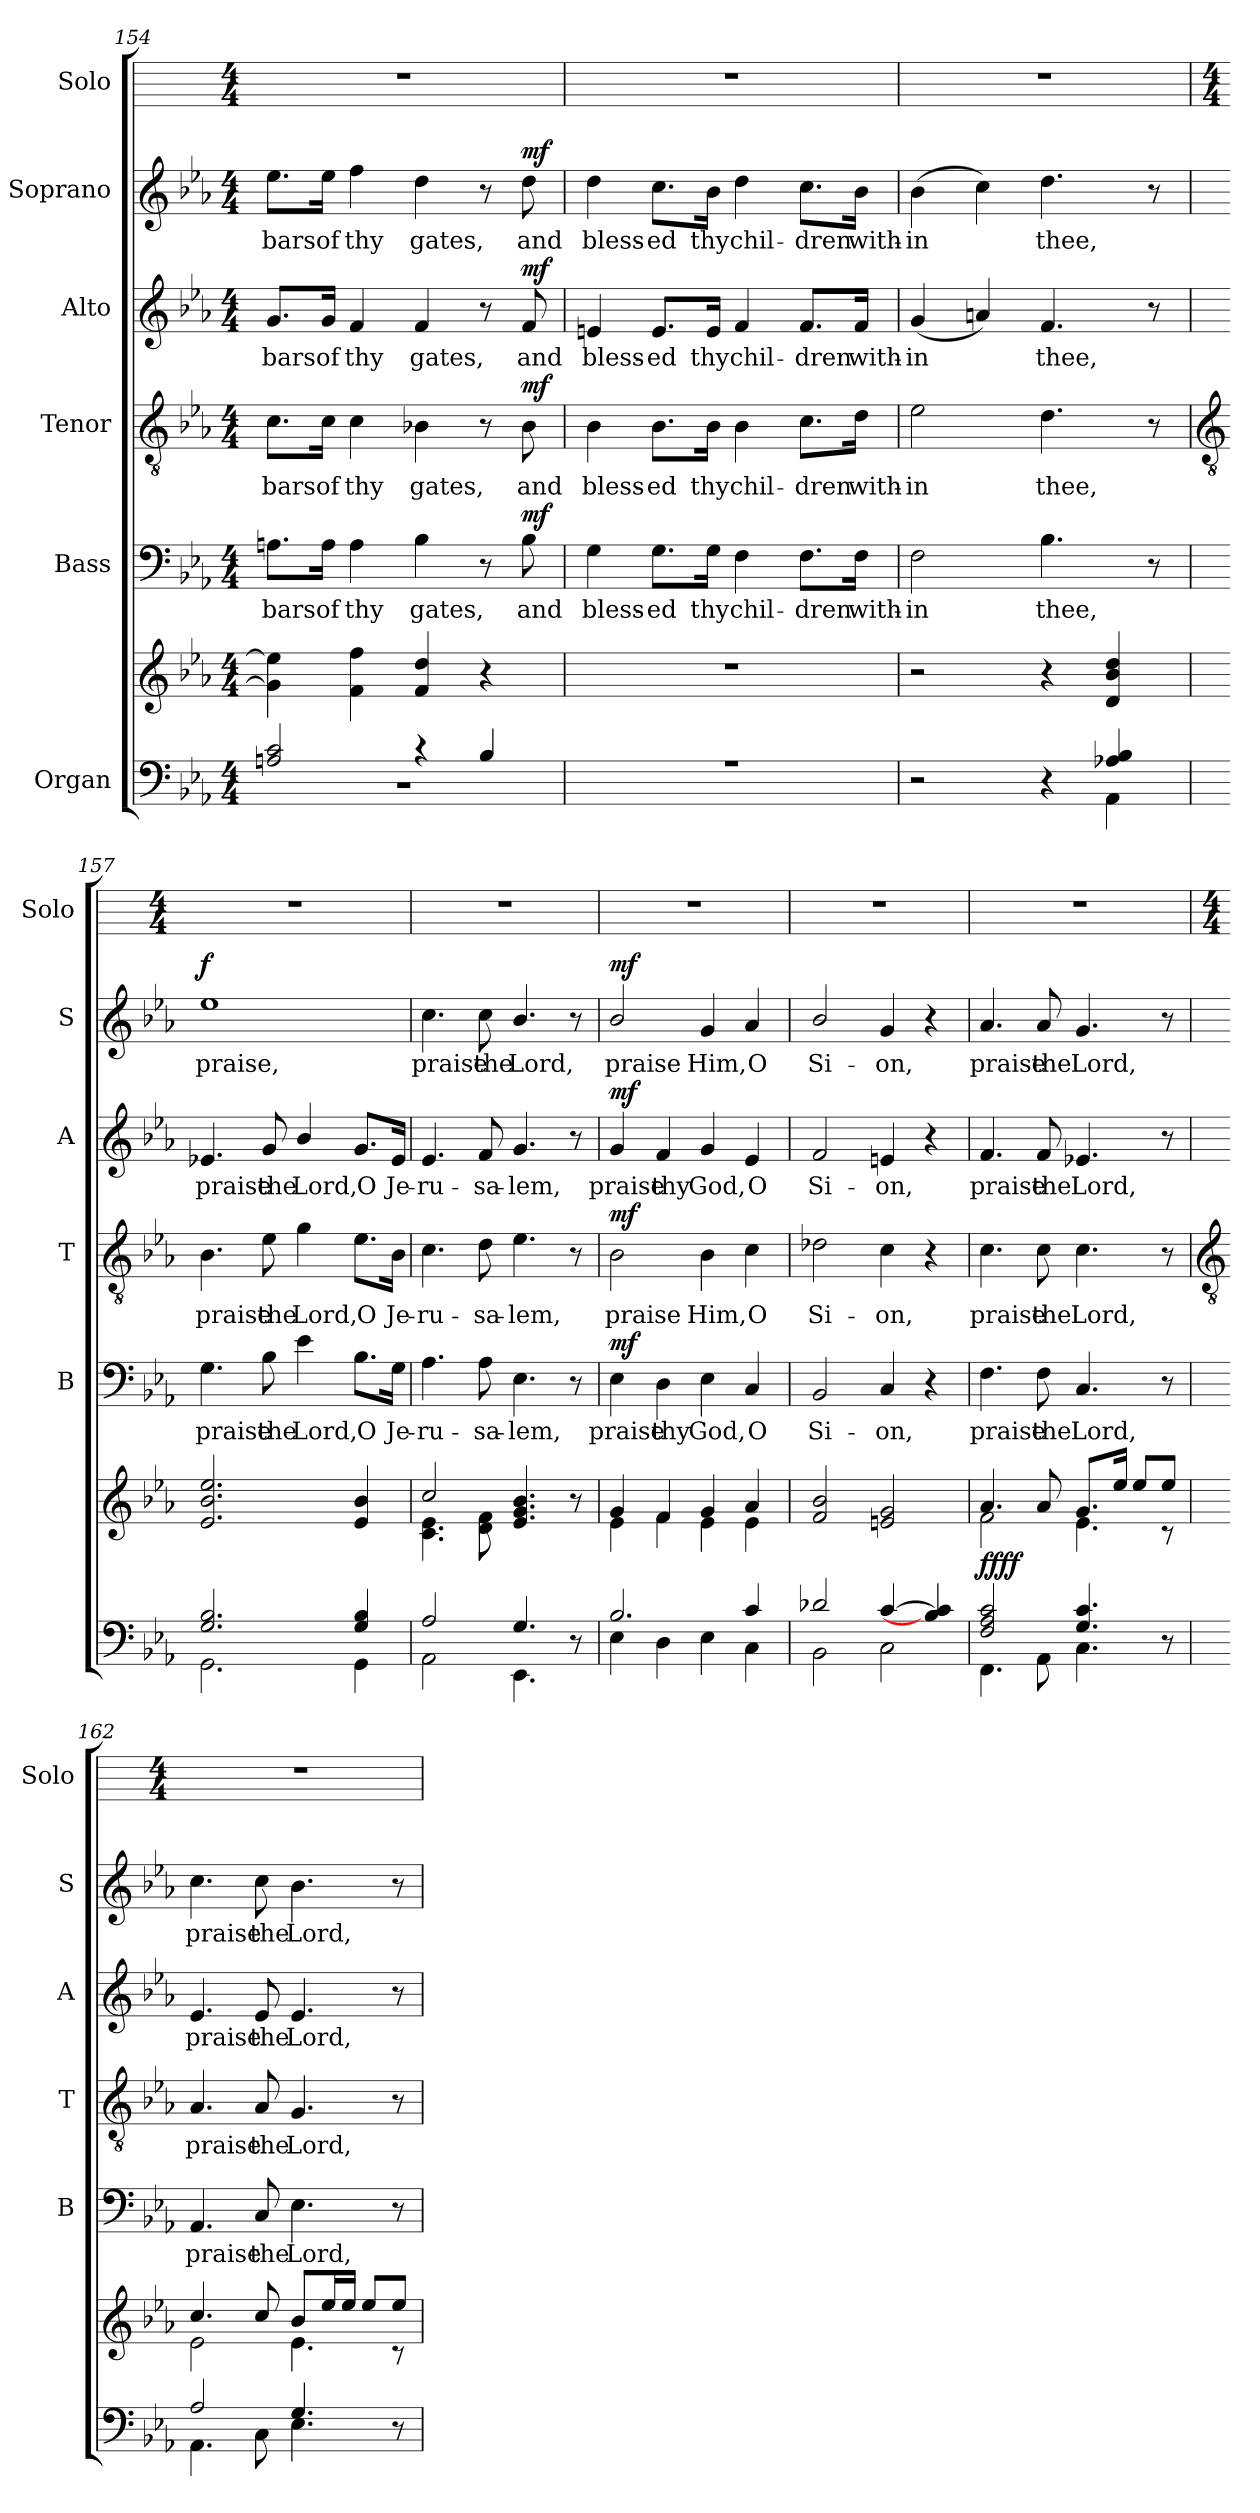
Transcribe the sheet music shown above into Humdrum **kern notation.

**kern	**kern	**dynam	**kern	**text	**dynam	**kern	**text	**dynam	**kern	**text	**dynam	**kern	**text	**dynam	**kern
*part6	*part6	*part6	*part5	*part5	*part5	*part4	*part4	*part4	*part3	*part3	*part3	*part2	*part2	*part2	*part1
*staff7	*staff6	*staff6/7	*staff5	*staff5	*staff5	*staff4	*staff4	*staff4	*staff3	*staff3	*staff3	*staff2	*staff2	*staff2	*staff1
*I"Organ	*	*	*I"Bass	*	*	*I"Tenor	*	*	*I"Alto	*	*	*I"Soprano	*	*	*I"Solo
*	*	*	*I'B	*	*	*I'T	*	*	*I'A	*	*	*I'S	*	*	*I'Solo
*clefF4	*clefG2	*	*clefF4	*	*	*clefGv2	*	*	*clefG2	*	*	*clefG2	*	*	*
*k[b-e-a-]	*k[b-e-a-]	*	*k[b-e-a-]	*	*	*k[b-e-a-]	*	*	*k[b-e-a-]	*	*	*k[b-e-a-]	*	*	*
*E-:	*E-:	*	*E-:	*	*	*E-:	*	*	*E-:	*	*	*E-:	*	*	*
*M4/4	*M4/4	*	*M4/4	*	*	*M4/4	*	*	*M4/4	*	*	*M4/4	*	*	*M4/4
=154	=154	=154	=154	=154	=154	=154	=154	=154	=154	=154	=154	=154	=154	=154	=154
*^	*	*	*	*	*	*	*	*	*	*	*	*	*	*	*
!	!	!	!	!	!LO:LY:b	!	!	!LO:LY:b	!	!	!LO:LY:b	!	!	!LO:LY:b	!	!
2An/ 2c/	1r	4g] 4ee-]	.	8.An\L	bars	.	8.c\L	bars	.	8.g/L	bars	.	8.ee-\L	bars	.	1r
!	!	!	!	!	!LO:LY:b	!	!	!LO:LY:b	!	!	!LO:LY:b	!	!	!LO:LY:b	!	!
.	.	.	.	16A\Jk	of	.	16c\Jk	of	.	16g/Jk	of	.	16ee-\Jk	of	.	.
!	!	!	!	!	!LO:LY:b	!	!	!LO:LY:b	!	!	!LO:LY:b	!	!	!LO:LY:b	!	!
.	.	4f 4ff	.	4A	thy	.	4c	thy	.	4f	thy	.	4ff	thy	.	.
!	!	!	!	!	!LO:LY:b	!	!	!LO:LY:b	!	!	!LO:LY:b	!	!	!LO:LY:b	!	!
4r	.	4f 4dd	.	4B-	gates,	.	4B-X	gates,	.	4f	gates,	.	4dd	gates,	.	.
4B-/	.	4r	.	8r	.	.	8r	.	.	8r	.	.	8r	.	.	.
!	!	!	!	!	!LO:LY:b	!LO:DY:b	!	!LO:LY:b	!LO:DY:b	!	!LO:LY:b	!LO:DY:b	!	!LO:LY:b	!LO:DY:b	!
.	.	.	.	8B-	and	mf	8B-	and	mf	8f	and	mf	8dd	and	mf	.
=155	=155	=155	=155	=155	=155	=155	=155	=155	=155	=155	=155	=155	=155	=155	=155	=155
!	!	!	!	!	!LO:LY:b	!	!	!LO:LY:b	!	!	!LO:LY:b	!	!	!LO:LY:b	!	!
1r	1ryy	1r	.	4G	bless-	.	4B-	bless-	.	4en	bless-	.	4dd	bless-	.	1r
!	!	!	!	!	!LO:LY:b	!	!	!LO:LY:b	!	!	!LO:LY:b	!	!	!LO:LY:b	!	!
.	.	.	.	8.G\L	-ed	.	8.B-\L	-ed	.	8.e/L	-ed	.	8.cc\L	-ed	.	.
!	!	!	!	!	!LO:LY:b	!	!	!LO:LY:b	!	!	!LO:LY:b	!	!	!LO:LY:b	!	!
.	.	.	.	16G\Jk	thy	.	16B-\Jk	thy	.	16e/Jk	thy	.	16b-\Jk	thy	.	.
!	!	!	!	!	!LO:LY:b	!	!	!LO:LY:b	!	!	!LO:LY:b	!	!	!LO:LY:b	!	!
.	.	.	.	4F	chil-	.	4B-	chil-	.	4f	chil-	.	4dd	chil-	.	.
!	!	!	!	!	!LO:LY:b	!	!	!LO:LY:b	!	!	!LO:LY:b	!	!	!LO:LY:b	!	!
.	.	.	.	8.F\L	-dren	.	8.c\L	-dren	.	8.f/L	-dren	.	8.cc\L	-dren	.	.
!	!	!	!	!	!LO:LY:b	!	!	!LO:LY:b	!	!	!LO:LY:b	!	!	!LO:LY:b	!	!
.	.	.	.	16F\Jk	with-	.	16d\Jk	with-	.	16f/Jk	with-	.	16b-\Jk	with-	.	.
=156	=156	=156	=156	=156	=156	=156	=156	=156	=156	=156	=156	=156	=156	=156	=156	=156
!	!	!	!	!	!LO:LY:b	!	!	!LO:LY:b	!	!	!LO:LY:b	!	!	!LO:LY:b	!	!
2r	2.ryy	2r	.	2F	-in	.	2e-	-in	.	(<4g	-in	.	(>4b-	-in	.	1r
.	.	.	.	.	.	.	.	.	.	4an)	.	.	4cc)	.	.	.
!	!	!	!	!	!LO:LY:b	!	!	!LO:LY:b	!	!	!LO:LY:b	!	!	!LO:LY:b	!	!
4r	.	4r	.	4.B-	thee,	.	4.d	thee,	.	4.f	thee,	.	4.dd	thee,	.	.
4A-X/ 4B-/	4AA-\	4d 4b- 4dd	.	.	.	.	.	.	.	.	.	.	.	.	.	.
.	.	.	.	8r	.	.	8r	.	.	8r	.	.	8r	.	.	.
!!LO:LB:g=z
=157	=157	=157	=157	=157	=157	=157	=157	=157	=157	=157	=157	=157	=157	=157	=157	=157
*	*	*	*	*	*	*	*clefGv2	*	*	*	*	*	*	*	*	*
*	*	*	*	*	*	*	*	*	*	*	*	*	*	*	*	*M4/4
*	*	*^	*	*	*	*	*	*	*	*	*	*	*	*	*	*
!	!	!	!	!	!	!LO:LY:b	!	!	!LO:LY:b	!	!	!LO:LY:b	!	!	!LO:LY:b	!LO:DY:b	!
2.G/ 2.B-/	2.GG\	2.e-/ 2.b-/ 2.ee-/	1ryy	.	4.G	praise	.	4.B-	praise	.	4.e-X	praise	.	1ee-	praise,	f	1r
!	!	!	!	!	!	!LO:LY:b	!	!	!LO:LY:b	!	!	!LO:LY:b	!	!	!	!	!
.	.	.	.	.	8B-	the	.	8e-	the	.	8g	the	.	.	.	.	.
!	!	!	!	!	!	!LO:LY:b	!	!	!LO:LY:b	!	!	!LO:LY:b	!	!	!	!	!
.	.	.	.	.	4e-\	Lord,	.	4g\	Lord,	.	4b-/	Lord,	.	.	.	.	.
!	!	!	!	!	!	!LO:LY:b	!	!	!LO:LY:b	!	!	!LO:LY:b	!	!	!	!	!
4G/ 4B-/	4GG\	4e-/ 4b-/	.	.	8.B-\L	O	.	8.e-\L	O	.	8.g/L	O	.	.	.	.	.
!	!	!	!	!	!	!LO:LY:b	!	!	!LO:LY:b	!	!	!LO:LY:b	!	!	!	!	!
.	.	.	.	.	16G\Jk	Je-	.	16B-\Jk	Je-	.	16e-/Jk	Je-	.	.	.	.	.
=158	=158	=158	=158	=158	=158	=158	=158	=158	=158	=158	=158	=158	=158	=158	=158	=158	=158
!	!	!	!	!	!	!LO:LY:b	!	!	!LO:LY:b	!	!	!LO:LY:b	!	!	!LO:LY:b	!	!
2A-/	2AA-\	2cc/	4.c\ 4.e-\	.	4.A-	-ru-	.	4.c	-ru-	.	4.e-	-ru-	.	4.cc	praise	.	1r
!	!	!	!	!	!	!LO:LY:b	!	!	!LO:LY:b	!	!	!LO:LY:b	!	!	!LO:LY:b	!	!
.	.	.	8d\ 8f\	.	8A-	-sa-	.	8d	-sa-	.	8f	-sa-	.	8cc	the	.	.
!	!	!	!	!	!	!LO:LY:b	!	!	!LO:LY:b	!	!	!LO:LY:b	!	!	!LO:LY:b	!	!
4.G/	4.EE-\	4.e-/ 4.g/ 4.b-/	2ryy	.	4.E-\	-lem,	.	4.e-\	-lem,	.	4.g/	-lem,	.	4.b-/	Lord,	.	.
8r	8ryy	8r	.	.	8r	.	.	8r	.	.	8r	.	.	8r	.	.	.
=159	=159	=159	=159	=159	=159	=159	=159	=159	=159	=159	=159	=159	=159	=159	=159	=159	=159
!	!	!	!	!LO:DY:b=2	!	!LO:LY:b	!	!	!LO:LY:b	!	!	!LO:LY:b	!	!	!LO:LY:b	!	!
!	!	!	!	!LO:DY:n=1:a=2	!	!	!	!	!	!	!	!	!	!	!	!	!
!	!	!	!	!LO:DY:n=2:b	!	!	!	!	!	!	!	!	!	!	!	!	!
!	!	!	!	!LO:DY:n=3:b	!	!	!LO:DY:b	!	!	!LO:DY:b	!	!	!LO:DY:b	!	!	!LO:DY:b	!
2.B-/	4E-\	4g/	4e-\	mf mf mf mf	4E-	praise	mf	2B-\	praise	mf	4g	praise	mf	2b-/	praise	mf	1r
!	!	!	!	!	!	!LO:LY:b	!	!	!	!	!	!LO:LY:b	!	!	!	!	!
.	4D\	4f/	4f\	.	4D	thy	.	.	.	.	4f	thy	.	.	.	.	.
!	!	!	!	!	!	!LO:LY:b	!	!	!LO:LY:b	!	!	!LO:LY:b	!	!	!LO:LY:b	!	!
.	4E-\	4g/	4e-\	.	4E-	God,	.	4B-	Him,	.	4g	God,	.	4g	Him,	.	.
!	!	!	!	!	!	!LO:LY:b	!	!	!LO:LY:b	!	!	!LO:LY:b	!	!	!LO:LY:b	!	!
4c/	4C\	4a-/	4e-\	.	4C	O	.	4c	O	.	4e-	O	.	4a-	O	.	.
=160	=160	=160	=160	=160	=160	=160	=160	=160	=160	=160	=160	=160	=160	=160	=160	=160	=160
!	!	!	!	!	!	!LO:LY:b	!	!	!LO:LY:b	!	!	!LO:LY:b	!	!	!LO:LY:b	!	!
2d-X/	2BB-\	2f/ 2b-/	1ryy	.	2BB-/	Si-	.	2d-X\	Si-	.	2f/	Si-	.	2b-/	Si-	.	1r
!	!	!	!	!	!	!LO:LY:b	!	!	!LO:LY:b	!	!	!LO:LY:b	!	!	!LO:LY:b	!	!
[4c/	2C\	2en/ 2g/	.	.	4C	-on,	.	4c	-on,	.	4en	-on,	.	4g	-on,	.	.
4B-/] 4c/]	.	.	.	.	4r	.	.	4r	.	.	4r	.	.	4r	.	.	.
=161	=161	=161	=161	=161	=161	=161	=161	=161	=161	=161	=161	=161	=161	=161	=161	=161	=161
!	!	!	!	!LO:DY:a=2	!	!LO:LY:b	!	!	!LO:LY:b	!	!	!LO:LY:b	!	!	!LO:LY:b	!	!
!	!	!	!	!LO:DY:n=1:b=2	!	!	!	!	!	!	!	!	!	!	!	!	!
!	!	!	!	!LO:DY:n=2:b	!	!	!	!	!	!	!	!	!	!	!	!	!
!	!	!	!	!LO:DY:n=3:b	!	!	!	!	!	!	!	!	!	!	!	!	!
2F/ 2A-/ 2c/	4.FF\	4.a-/	2f\	f f f f	4.F	praise	.	4.c	praise	.	4.f	praise	.	4.a-	praise	.	1r
!	!	!	!	!	!	!LO:LY:b	!	!	!LO:LY:b	!	!	!LO:LY:b	!	!	!LO:LY:b	!	!
.	8AA-\	8a-/	.	.	8F	the	.	8c	the	.	8f	the	.	8a-	the	.	.
!	!	!	!	!	!	!LO:LY:b	!	!	!LO:LY:b	!	!	!LO:LY:b	!	!	!LO:LY:b	!	!
4.G/ 4.c/	4.C\	8.g/L	4.e-\	.	4.C	Lord,	.	4.c	Lord,	.	4.e-X	Lord,	.	4.g	Lord,	.	.
.	.	16ee-/J	.	.	.	.	.	.	.	.	.	.	.	.	.	.	.
.	.	8ee-/L	.	.	.	.	.	.	.	.	.	.	.	.	.	.	.
8ryy	8r	8ee-/J	8r	.	8r	.	.	8r	.	.	8r	.	.	8r	.	.	.
!!LO:LB:g=z
=162	=162	=162	=162	=162	=162	=162	=162	=162	=162	=162	=162	=162	=162	=162	=162	=162	=162
*	*	*	*	*	*	*	*	*clefGv2	*	*	*	*	*	*	*	*	*
*	*	*	*	*	*	*	*	*	*	*	*	*	*	*	*	*	*M4/4
!	!	!	!	!	!	!LO:LY:b	!	!	!LO:LY:b	!	!	!LO:LY:b	!	!	!LO:LY:b	!	!
2A-/	4.AA-\	4.cc/	2e-\	.	4.AA-	praise	.	4.A-	praise	.	4.e-	praise	.	4.cc	praise	.	1r
!	!	!	!	!	!	!LO:LY:b	!	!	!LO:LY:b	!	!	!LO:LY:b	!	!	!LO:LY:b	!	!
.	8C\	8cc/	.	.	8C	the	.	8A-	the	.	8e-	the	.	8cc	the	.	.
!	!	!	!	!	!	!LO:LY:b	!	!	!LO:LY:b	!	!	!LO:LY:b	!	!	!LO:LY:b	!	!
4.G/	4.E-\	8b-/L	4.e-\	.	4.E-	Lord,	.	4.G	Lord,	.	4.e-	Lord,	.	4.b-	Lord,	.	.
.	.	16ee-/L	.	.	.	.	.	.	.	.	.	.	.	.	.	.	.
.	.	16ee-/JJ	.	.	.	.	.	.	.	.	.	.	.	.	.	.	.
.	.	8ee-/L	.	.	.	.	.	.	.	.	.	.	.	.	.	.	.
8ryy	8r	8ee-/J	8r	.	8r	.	.	8r	.	.	8r	.	.	8r	.	.	.
*v	*v	*	*	*	*	*	*	*	*	*	*	*	*	*	*	*	*
*	*v	*v	*	*	*	*	*	*	*	*	*	*	*	*	*	*
=	=	=	=	=	=	=	=	=	=	=	=	=	=	=	=
*-	*-	*-	*-	*-	*-	*-	*-	*-	*-	*-	*-	*-	*-	*-	*-
